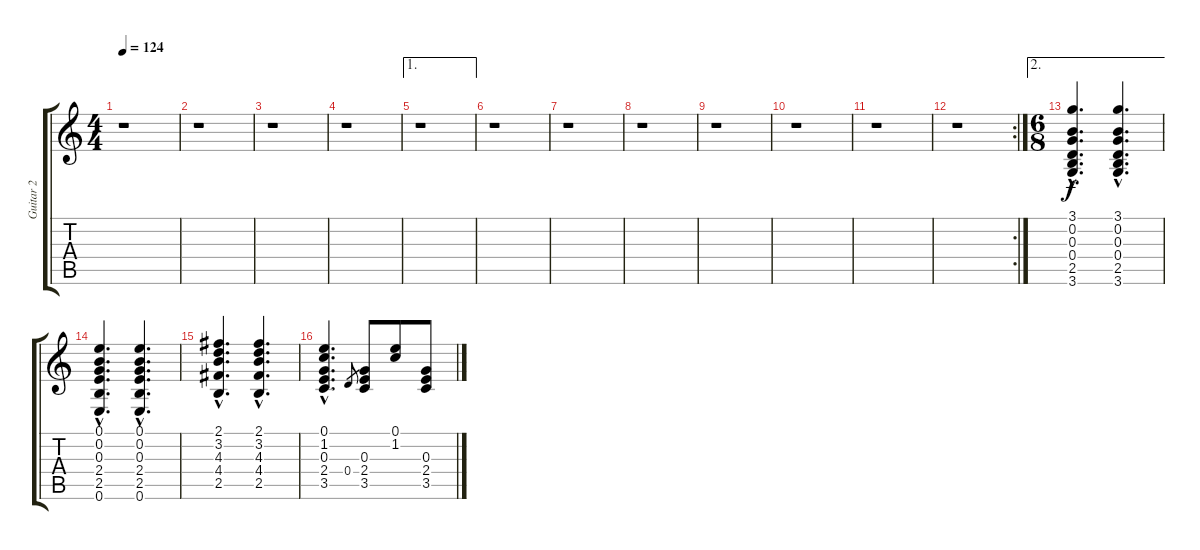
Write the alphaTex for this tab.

\track ("Guitar 2" "Guitar 2") {instrument electricguitarclean}
\staff {score tabs}
\tuning (E4 B3 G3 D3 A2 E2) {hide}
\ts (4 4)
\tempo 124
\clef g2
\ks c
r.1{dy f} |
r.1 |
r.1 |
r.1 |
\ae 1
r.1 |
r.1 |
r.1 |
r.1 |
r.1 |
r.1 |
r.1 |
\rc 2
r.1 |
\ae 2
\ts (6 8)
(3.1{hac} 0.2{hac} 0.3{hac} 0.4{hac} 2.5{hac} 3.6{hac}).4{d} (3.1{hac} 0.2{hac} 0.3{hac} 0.4{hac} 2.5{hac} 3.6{hac}).4{d} |
(0.1{hac} 0.2{hac} 0.3{hac} 2.4{hac} 2.5{hac} 0.6{hac}).4{d} (0.1{hac} 0.2{hac} 0.3{hac} 2.4{hac} 2.5{hac} 0.6{hac}).4{d} |
(2.1{hac} 3.2{hac} 4.3{hac} 4.4{hac} 2.5{hac}).4{d} (2.1{hac} 3.2{hac} 4.3{hac} 4.4{hac} 2.5{hac}).4{d} |
(0.1{hac} 1.2{hac} 0.3{hac} 2.4{hac} 3.5{hac}).4{d} 0.4.8{gr} (0.3 2.4 3.5).8 (0.1 1.2).8 (0.3 2.4 3.5).8
